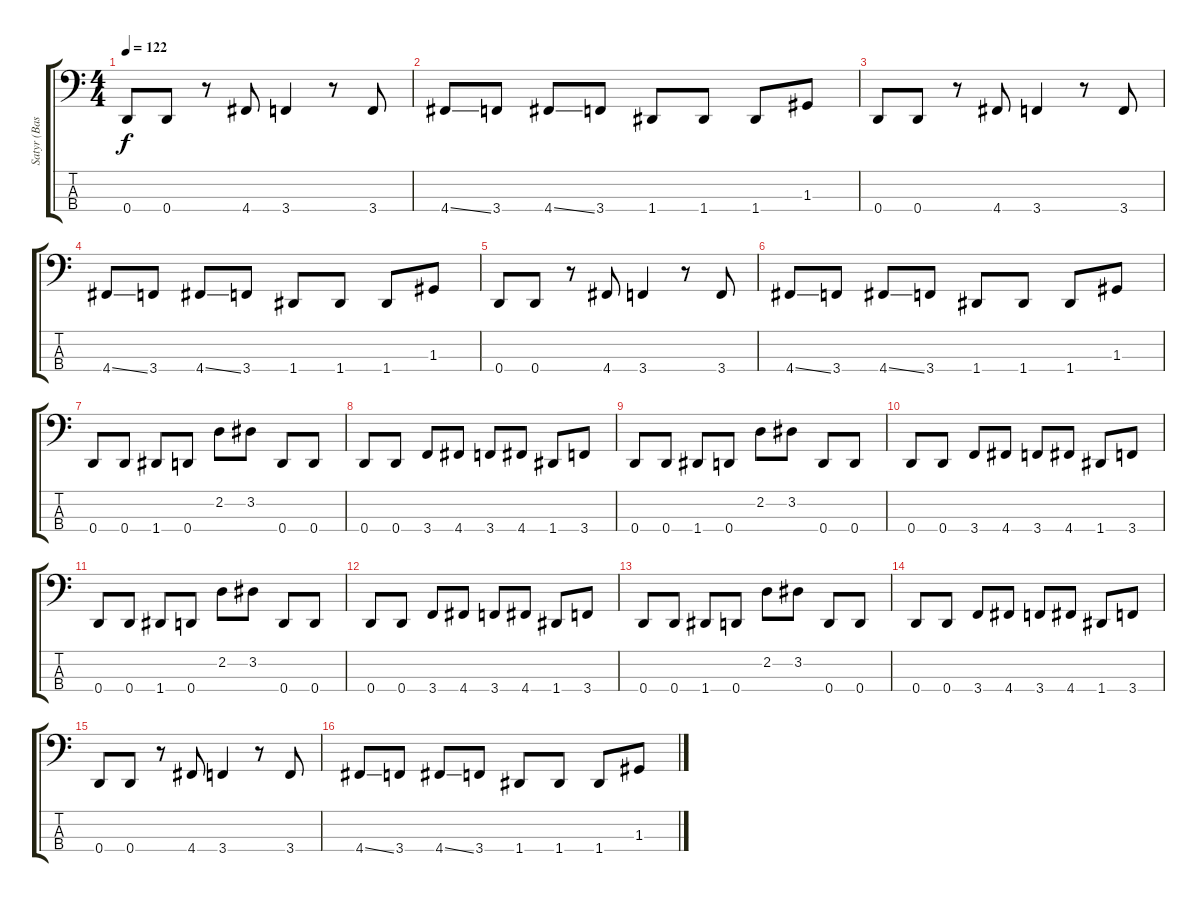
\track ("Satyr (Bass)" "Satyr (Bas") {instrument electricbassfinger}
\staff {score tabs}
\tuning (F2 C2 G1 D1) {hide}
\ts (4 4)
\tempo 122
\clef f4
\ks c
0.4.8{dy f} 0.4.8 r.8 4.4.8 3.4.4 r.8 3.4.8 |
4.4{ss}.8 3.4.8 4.4{ss}.8 3.4.8 1.4.8 1.4.8 1.4.8 1.3.8 |
0.4.8 0.4.8 r.8 4.4.8 3.4.4 r.8 3.4.8 |
4.4{ss}.8 3.4.8 4.4{ss}.8 3.4.8 1.4.8 1.4.8 1.4.8 1.3.8 |
0.4.8 0.4.8 r.8 4.4.8 3.4.4 r.8 3.4.8 |
4.4{ss}.8 3.4.8 4.4{ss}.8 3.4.8 1.4.8 1.4.8 1.4.8 1.3.8 |
0.4.8 0.4.8 1.4.8 0.4.8 2.2.8 3.2.8 0.4.8 0.4.8 |
0.4.8 0.4.8 3.4.8 4.4.8 3.4.8 4.4.8 1.4.8 3.4.8 |
0.4.8 0.4.8 1.4.8 0.4.8 2.2.8 3.2.8 0.4.8 0.4.8 |
0.4.8 0.4.8 3.4.8 4.4.8 3.4.8 4.4.8 1.4.8 3.4.8 |
0.4.8 0.4.8 1.4.8 0.4.8 2.2.8 3.2.8 0.4.8 0.4.8 |
0.4.8 0.4.8 3.4.8 4.4.8 3.4.8 4.4.8 1.4.8 3.4.8 |
0.4.8 0.4.8 1.4.8 0.4.8 2.2.8 3.2.8 0.4.8 0.4.8 |
0.4.8 0.4.8 3.4.8 4.4.8 3.4.8 4.4.8 1.4.8 3.4.8 |
0.4.8 0.4.8 r.8 4.4.8 3.4.4 r.8 3.4.8 |
4.4{ss}.8 3.4.8 4.4{ss}.8 3.4.8 1.4.8 1.4.8 1.4.8 1.3.8
